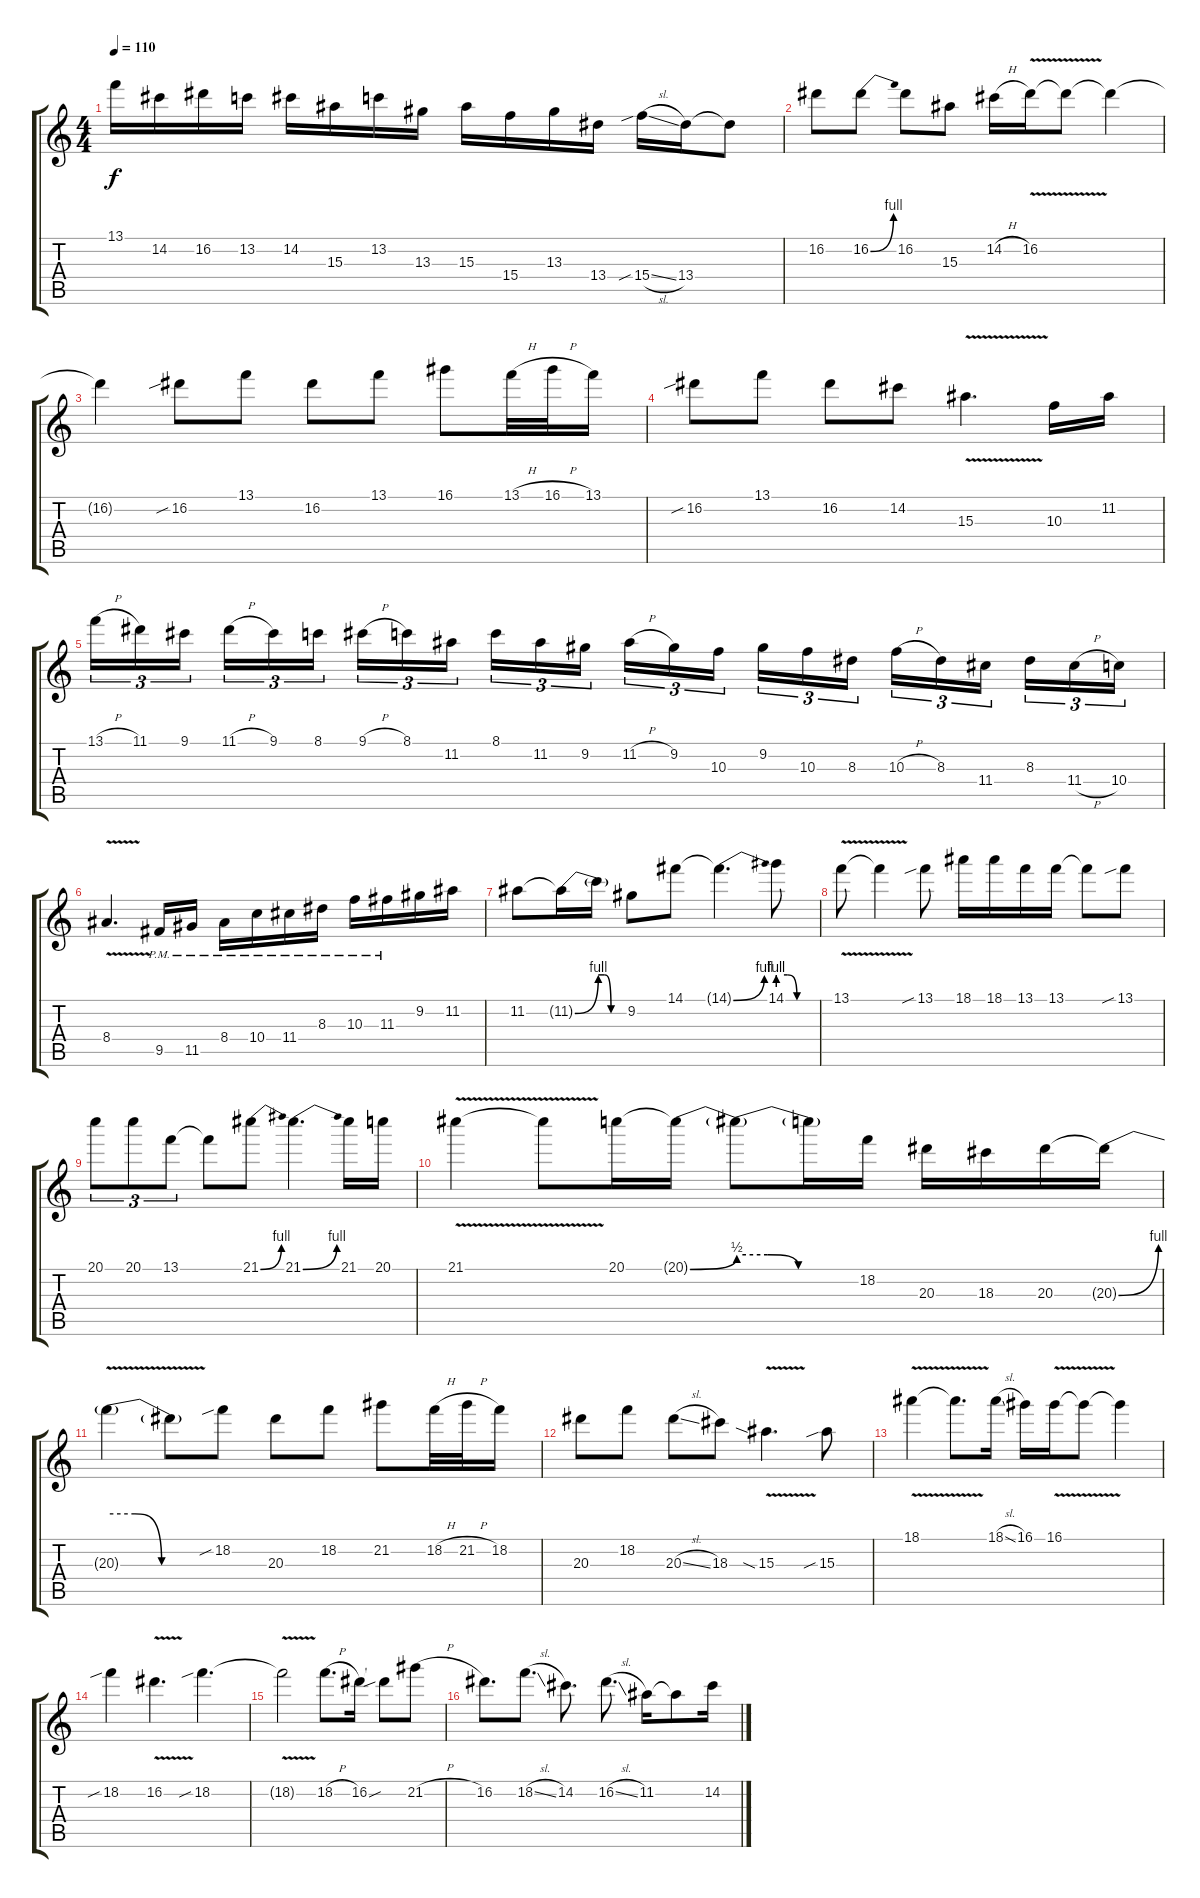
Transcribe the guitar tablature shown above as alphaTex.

\track "" {instrument acousticguitarnylon}
\staff {score tabs}
\tuning (E4 B3 G3 D3 A2 E2) {hide}
\ts (4 4)
\tempo 110
\clef g2
\ks c
13.1.16{dy f} 14.2.16 16.2.16 13.2.16 14.2.16 15.3.16 13.2.16 13.3.16 15.3.16 15.4.16 13.3.16 13.4.16 15.4{sib sl}.16 13.4.16 13.4{t}.8 |
16.2.8 16.2{be (bend 0 0 60 4)}.8 16.2.8 15.3.8 14.2{h}.16 16.2{v}.16 16.2{t}.8 16.2{t}.4 |
16.2{t}.4 16.2{sib}.8 13.1.8 16.2.8 13.1.8 16.1.8 13.1{h}.32 16.1{h}.32 13.1.16 |
16.2{sib}.8 13.1.8 16.2.8 14.2.8 15.3{v}.4{d} 10.3.16 11.2.16 |
13.1{h}.16{tu (3 2)} 11.1.16{tu (3 2)} 9.1.16{tu (3 2) beam splitsecondary} 11.1{h}.16{tu (3 2)} 9.1.16{tu (3 2)} 8.1.16{tu (3 2)} 9.1{h}.16{tu (3 2)} 8.1.16{tu (3 2)} 11.2.16{tu (3 2) beam splitsecondary} 8.1.16{tu (3 2)} 11.2.16{tu (3 2)} 9.2.16{tu (3 2)} 11.2{h}.16{tu (3 2)} 9.2.16{tu (3 2)} 10.3.16{tu (3 2) beam splitsecondary} 9.2.16{tu (3 2)} 10.3.16{tu (3 2)} 8.3.16{tu (3 2)} 10.3{h}.16{tu (3 2)} 8.3.16{tu (3 2)} 11.4.16{tu (3 2) beam splitsecondary} 8.3.16{tu (3 2)} 11.4{h}.16{tu (3 2)} 10.4.16{tu (3 2)} |
8.4{v}.4{d} 9.5{pm}.16 11.5{pm}.16 8.4{pm}.16 10.4{pm}.16 11.4{pm}.16 8.3{pm}.16 10.3{pm}.16 11.3{pm}.16 9.2.16 11.2.16 |
11.2.8 11.2{be (bend 0 0 60 4) t}.16 11.2{be (custom 0 4 15 4 30 0 60 0) t}.16 9.2.8 14.1.8 14.1{be (bend 0 0 60 4) t}.4{d} 14.1{be (custom 0 4 15 4 30 0 60 0)}.8 |
13.1{v}.8 13.1{t}.4 13.1{sib}.8 18.1.16 18.1.16 13.1.16 13.1.16 13.1{t}.8 13.1{sib}.8 |
20.1.8{tu (3 2)} 20.1.8{tu (3 2)} 13.1.8{tu (3 2)} 13.1{t}.8 21.1{be (bend 0 0 60 4)}.8 21.1{be (bend 0 0 60 4)}.4{d} 21.1.16 20.1.16 |
21.1{v}.4 21.1{t}.8 20.1.16 20.1{be (bend 0 0 60 2) t}.16 20.1{be (custom 0 2 15 2 30 0 60 0) t}.8 20.1{t}.16 18.2.16 20.3.16 18.3.16 20.3.16 20.3{be (bend 0 0 60 4) t}.16 |
20.3{be (custom 0 4 15 4 30 0 60 0) v t}.4 20.3{t}.8 18.2{sib}.8 20.3.8 18.2.8 21.2.8 18.2{h}.32 21.2{h}.32 18.2.16 |
20.3.8 18.2.8 20.3{sl}.8 18.3.8 15.3{v sia}.4{d} 15.3{sib}.8 |
18.1{v}.4 18.1{t}.8{d} 18.1{sl}.16 16.1.16 16.1{v}.16 16.1{t}.8 16.1{t}.4 |
18.2{sib}.4 16.2{v}.4{d} 18.2{sib}.4{d} |
18.2{v t}.2 18.2{h}.8{d} 16.2.16 16.2{sib t}.8 21.2{h}.8 |
16.2.8{d} 18.2{sl}.8{d} 14.2.8{d} 16.2{sl}.8{d} 11.2.16 11.2{t}.8 14.2.16
